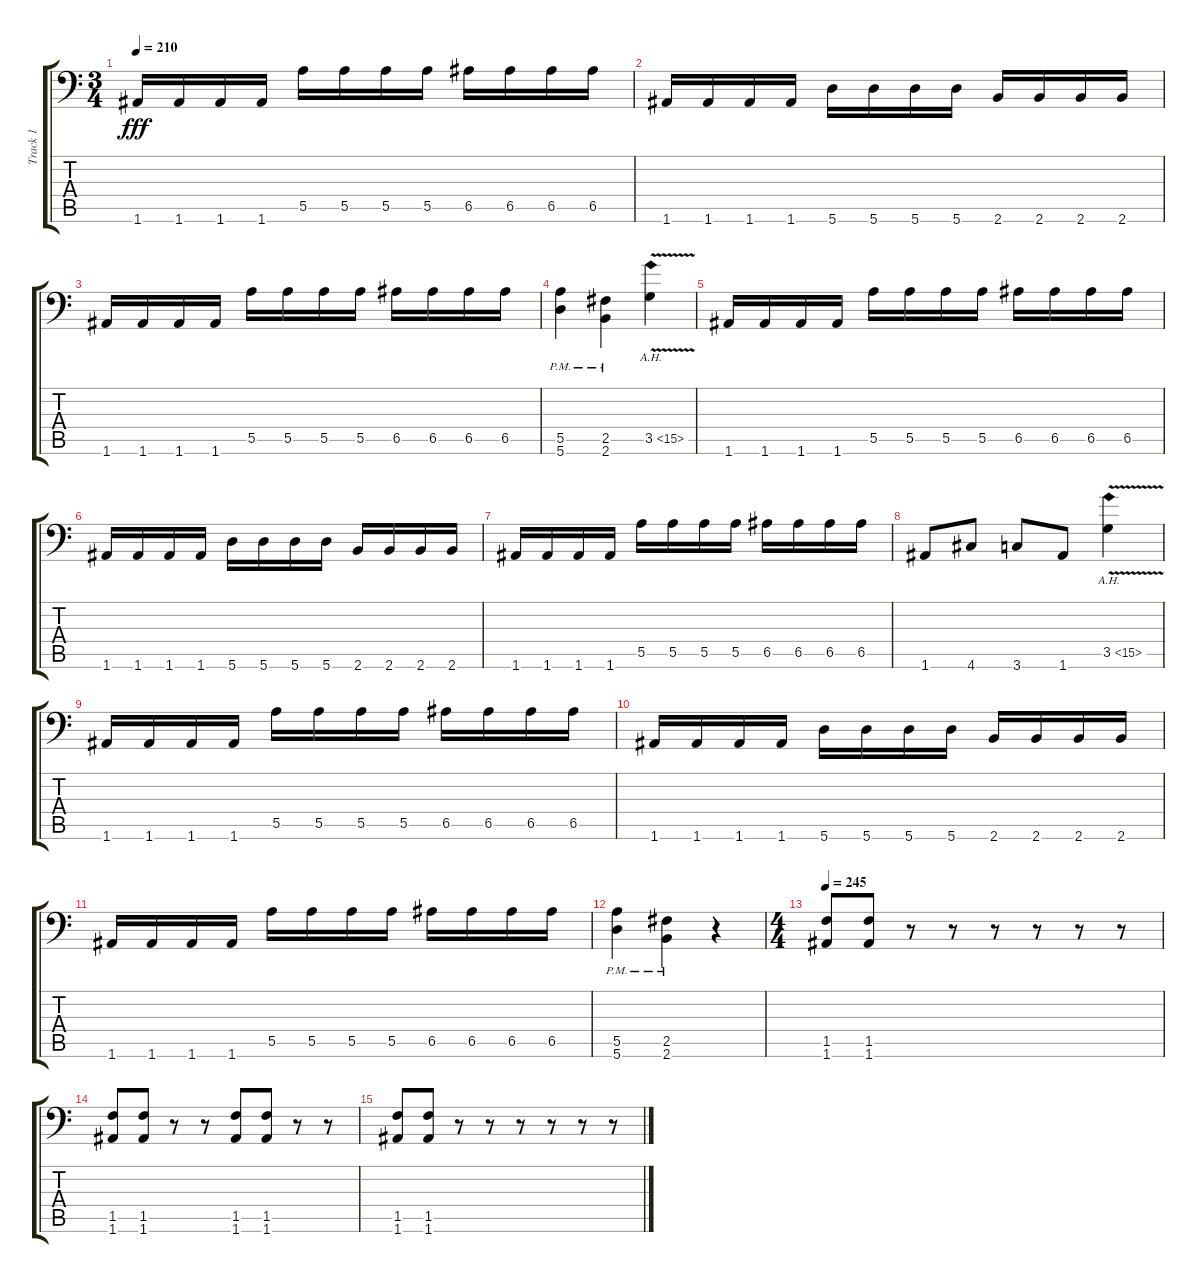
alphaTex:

\track ("Track 1" "Track 1") {instrument distortionguitar}
\staff {score tabs}
\tuning (B3 Gb3 D3 A2 E2 A1) {hide}
\ts (3 4)
\tempo 210
\clef f4
\ks c
1.6.16{dy fff} 1.6.16 1.6.16 1.6.16 5.5.16 5.5.16 5.5.16 5.5.16 6.5.16 6.5.16 6.5.16 6.5.16 |
1.6.16 1.6.16 1.6.16 1.6.16 5.6.16 5.6.16 5.6.16 5.6.16 2.6.16 2.6.16 2.6.16 2.6.16 |
1.6.16 1.6.16 1.6.16 1.6.16 5.5.16 5.5.16 5.5.16 5.5.16 6.5.16 6.5.16 6.5.16 6.5.16 |
(5.5{pm} 5.6{pm}).4 (2.5{pm} 2.6{pm}).4 3.5{ah 12 v}.4 |
1.6.16 1.6.16 1.6.16 1.6.16 5.5.16 5.5.16 5.5.16 5.5.16 6.5.16 6.5.16 6.5.16 6.5.16 |
1.6.16 1.6.16 1.6.16 1.6.16 5.6.16 5.6.16 5.6.16 5.6.16 2.6.16 2.6.16 2.6.16 2.6.16 |
1.6.16 1.6.16 1.6.16 1.6.16 5.5.16 5.5.16 5.5.16 5.5.16 6.5.16 6.5.16 6.5.16 6.5.16 |
1.6.8 4.6.8 3.6.8 1.6.8 3.5{ah 12 v}.4 |
1.6.16 1.6.16 1.6.16 1.6.16 5.5.16 5.5.16 5.5.16 5.5.16 6.5.16 6.5.16 6.5.16 6.5.16 |
1.6.16 1.6.16 1.6.16 1.6.16 5.6.16 5.6.16 5.6.16 5.6.16 2.6.16 2.6.16 2.6.16 2.6.16 |
1.6.16 1.6.16 1.6.16 1.6.16 5.5.16 5.5.16 5.5.16 5.5.16 6.5.16 6.5.16 6.5.16 6.5.16 |
(5.5 5.6{pm}).4 (2.5 2.6{pm}).4 r.4 |
\ts (4 4)
\tempo 245
(1.5 1.6).8 (1.5 1.6).8 r.8 r.8 r.8 r.8 r.8 r.8 |
(1.5 1.6).8 (1.5 1.6).8 r.8 r.8 (1.5 1.6).8 (1.5 1.6).8 r.8 r.8 |
(1.5 1.6).8 (1.5 1.6).8 r.8 r.8 r.8 r.8 r.8 r.8
